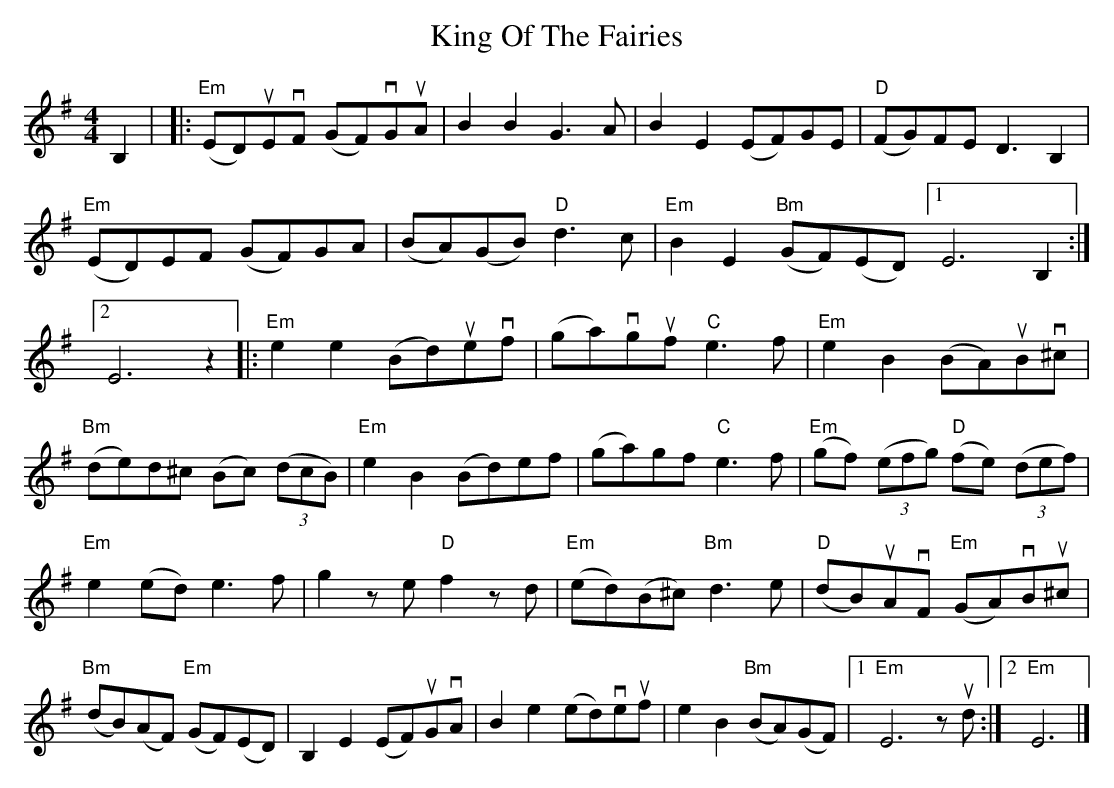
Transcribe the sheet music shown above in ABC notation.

X:1
T: King Of The Fairies
M: 4/4
L: 1/8
K: Gmaj
B,2 |\
|: "Em" (ED)uEvF (GF)vGuA | B2B2 G3 A | B2E2 (EF)GE | "D" (FG)FE D3 B,2 |
"Em" (ED)EF (GF)GA | (BA)(GB) "D" d3 c | "Em" B2E2 "Bm" (GF)(ED) [1 E6 B,2 :|
[2 E6 z2 \
|: "Em" e2 e2 (Bd)uevf | (ga)vguf "C" e3 f | "Em" e2 B2 (BA)uBv^c |
"Bm" (de)d^c (Bc) (3(dcB) | "Em" e2 B2 (Bd)ef | (ga)gf "C" e3 f |\
"Em" (gf) (3(efg) "D" (fe) (3(def) |
"Em" e2 (ed) e3 f | g2 z e "D" f2 z d |\
"Em" (ed)(B^c) "Bm" d3 e | "D" (dB)uAvF "Em" (GA)vBu^c |
"Bm" (dB)(AF) "Em" (GF)(ED) | B,2 E2 (EF)uGvA | B2 e2 (ed)veuf |\
e2 B2 "Bm" (BA)(GF) | [1 "Em" E6 z ud :| [2 "Em" E6 |]
